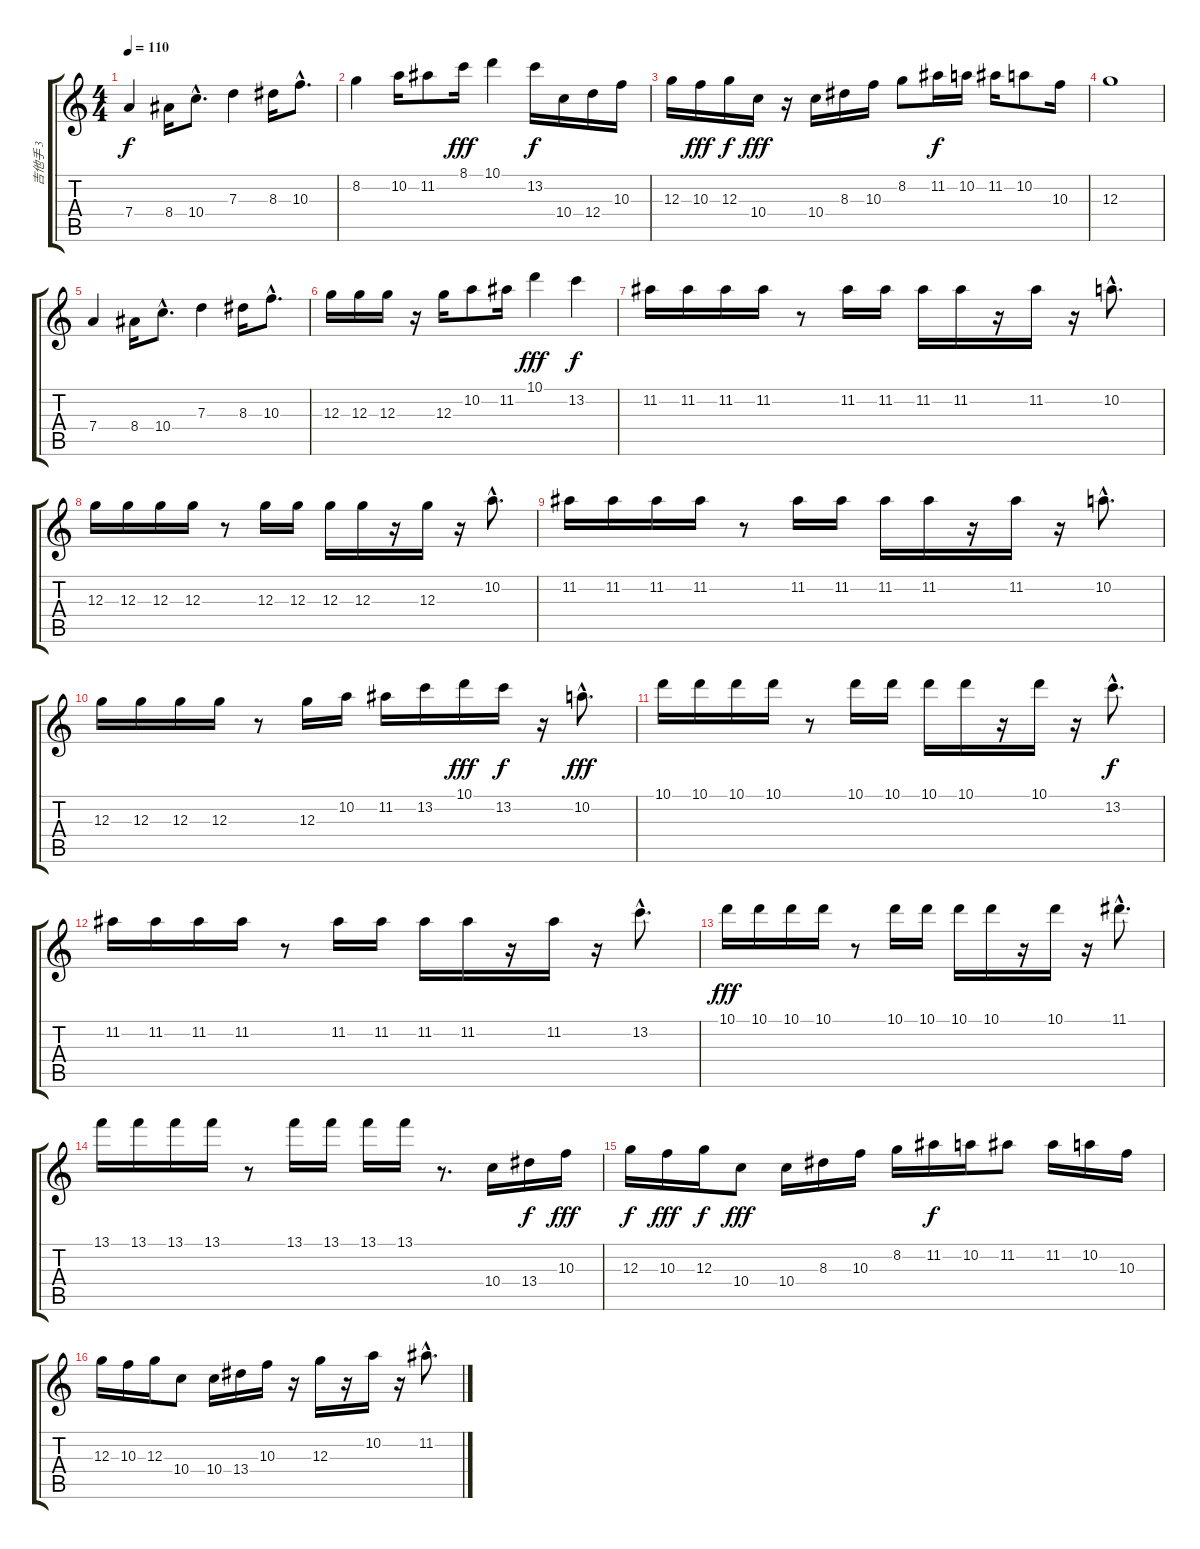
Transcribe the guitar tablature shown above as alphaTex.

\track ("吉他手 3" "吉他手 3") {instrument overdrivenguitar}
\staff {score tabs}
\tuning (E4 B3 G3 D3 A2 E2) {hide}
\ts (4 4)
\tempo 110
\clef g2
\ks c
7.4.4{dy f} 8.4.16 10.4{hac}.8{d} 7.3.4 8.3.16 10.3{hac}.8{d} |
8.2.4 10.2.16 11.2.8 8.1.16{dy fff} 10.1.4 13.2.16{dy f} 10.4.16 12.4.16 10.3.16 |
12.3.16 10.3.16{dy fff} 12.3.16{dy f} 10.4.16{dy fff} r.16 10.4.16 8.3.16 10.3.16 8.2.8 11.2.16{dy f} 10.2.16 11.2.16 10.2.8 10.3.16 |
12.3.1 |
7.4.4 8.4.16 10.4{hac}.8{d} 7.3.4 8.3.16 10.3{hac}.8{d} |
12.3.16 12.3.16 12.3.16 r.16 12.3.16 10.2.8 11.2.16 10.1.4{dy fff} 13.2.4{dy f} |
11.2.16 11.2.16 11.2.16 11.2.16 r.8 11.2.16 11.2.16 11.2.16 11.2.16 r.16 11.2.16 r.16 10.2{hac}.8{d} |
12.3.16 12.3.16 12.3.16 12.3.16 r.8 12.3.16 12.3.16 12.3.16 12.3.16 r.16 12.3.16 r.16 10.2{hac}.8{d} |
11.2.16 11.2.16 11.2.16 11.2.16 r.8 11.2.16 11.2.16 11.2.16 11.2.16 r.16 11.2.16 r.16 10.2{hac}.8{d} |
12.3.16 12.3.16 12.3.16 12.3.16 r.8 12.3.16 10.2.16 11.2.16 13.2.16 10.1.16{dy fff} 13.2.16{dy f} r.16 10.2{hac}.8{d dy fff} |
10.1.16 10.1.16 10.1.16 10.1.16 r.8 10.1.16 10.1.16 10.1.16 10.1.16 r.16 10.1.16 r.16 13.2{hac}.8{d dy f} |
11.2.16 11.2.16 11.2.16 11.2.16 r.8 11.2.16 11.2.16 11.2.16 11.2.16 r.16 11.2.16 r.16 13.2{hac}.8{d} |
10.1.16{dy fff} 10.1.16 10.1.16 10.1.16 r.8 10.1.16 10.1.16 10.1.16 10.1.16 r.16 10.1.16 r.16 11.1{hac}.8{d} |
13.1.16 13.1.16 13.1.16 13.1.16 r.8 13.1.16 13.1.16 13.1.16 13.1.16 r.8{d} 10.4.16 13.4.16{dy f} 10.3.16{dy fff} |
12.3.16{dy f} 10.3.16{dy fff} 12.3.16{dy f} 10.4.8{dy fff} 10.4.16 8.3.16 10.3.16 8.2.16 11.2.16{dy f} 10.2.16 11.2.8 11.2.16 10.2.16 10.3.16 |
12.3.16 10.3.16 12.3.16 10.4.8 10.4.16 13.4.16 10.3.16 r.16 12.3.16 r.16 10.2.16 r.16 11.2{hac}.8{d}
